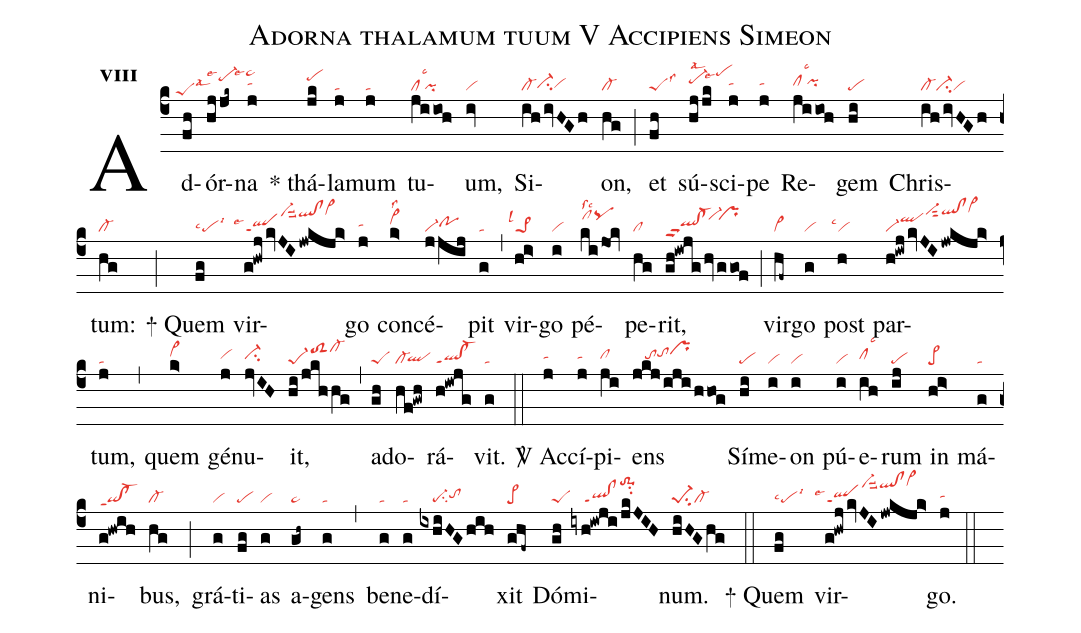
name:Adorna thalamum tuum V Accipiens Simeon;
office-part:re;
mode:8;
nabc-lines:1;
%%
initial-style: 1;
name: Adorna thalamum tuum;
mode:8;
office-part: Responsorium;
annotation: Resp.;
annotation: viii;
nabc-lines:1;
%%
(c4) Ad(fh|``peShdlsal3)ór(hjjk~|pe-hjlse4`ta>hllse4)na(j|tahh) <sp>*</sp> thá(jk|pehj)la(j|ta)mum(j|ta) tu(jiioh|cllsc3`pi)um,(iv|vi) Si(ih/ivHGh|cl-ci-hgvihg)on,(hg|cl-) (;) et(fh|peSlss3) sú(hjjk|pe-hilsal2`pehllse7)sci(j|tahh)pe(j|tahh) Re(jiioh|clhhlsc3`pihh)gem(hi|pe) Chris(ih/ivHGh|cl-ci-vi)tum:(hg|cl-) (;)
<sp>+</sp> Quem(fg|pelsc4lsi3) vir(g!hwj/kvJI/jwkjk>|```qlppt1lse4vi-hlsuu2qlhl!clhlvi>hm)go(j|tahh) con(k>|vi>hilss2)cé(jjij|vi-pohh)pit(g|ta) (,) vir(hi>|``pe>1lsl1)go(i|vi) pé(ki/jok|clhklssc2pqhk)pe(hg|cl)rit,(gh!iwjg/hv/ggof|qlhh!cl-hhppu2`vi-hk`prhk) (;) vir(hf~|vi>)go(g|vi) post(h|``vilsc1) par(h!iwj/kvJI/jwkjk>|vi-qlhjvi-hmsut2qlhm!clhmvi>hn)tum,(j|ta) (,) quem(k>|vi>hi) gé(j|vihh)nu(jvIH|ci-hh)it,(hi/jkhhg|pe-1toS2hjcl-hk) (,) ad(gh|peS)o(hf!gwh|cl-`qlhg)rá(h!iwjg|ql!cl-ppt1)vit.(g|ta) (::)

<sp>V/</sp> Ac(j|tahh)cí(j|tahh)pi(ji|clhh)ens(jkj/iji/hhog|////tohhtohiprhj) Sí(hi|pe)me(i|vi)on(i|vi) pú(i|vi)e(ih|clhhlsc3)rum(ij|pe) in(hi>|pe>) má(g|ta)ni(g!hwih|qi!cl-ppt1)bus,(hg|cl-) (;) grá(g|vi)ti(fg|pe)as(g|vi) a(gh~|ta>)gens(g|ta) (,) be(g|ta)ne(g|ta)dí(ixhiHGhih|////pe-su2tohh)xit(ghf~|pe>) Dó(gh|peS)mi(iyh!iwji/jkJIH|////ql!clppt1to-1hmsu2)num.(hiHGhg|pe-1su2cl-) (::)
<sp>+</sp> Quem(fg|pelsc4lsi3) vir(g!hwj/kvJI/jwkjk>|```qlppt1lse4vi-hlsuu2qlhl!clhlvi>hm)go.(j|tahh) (::)
